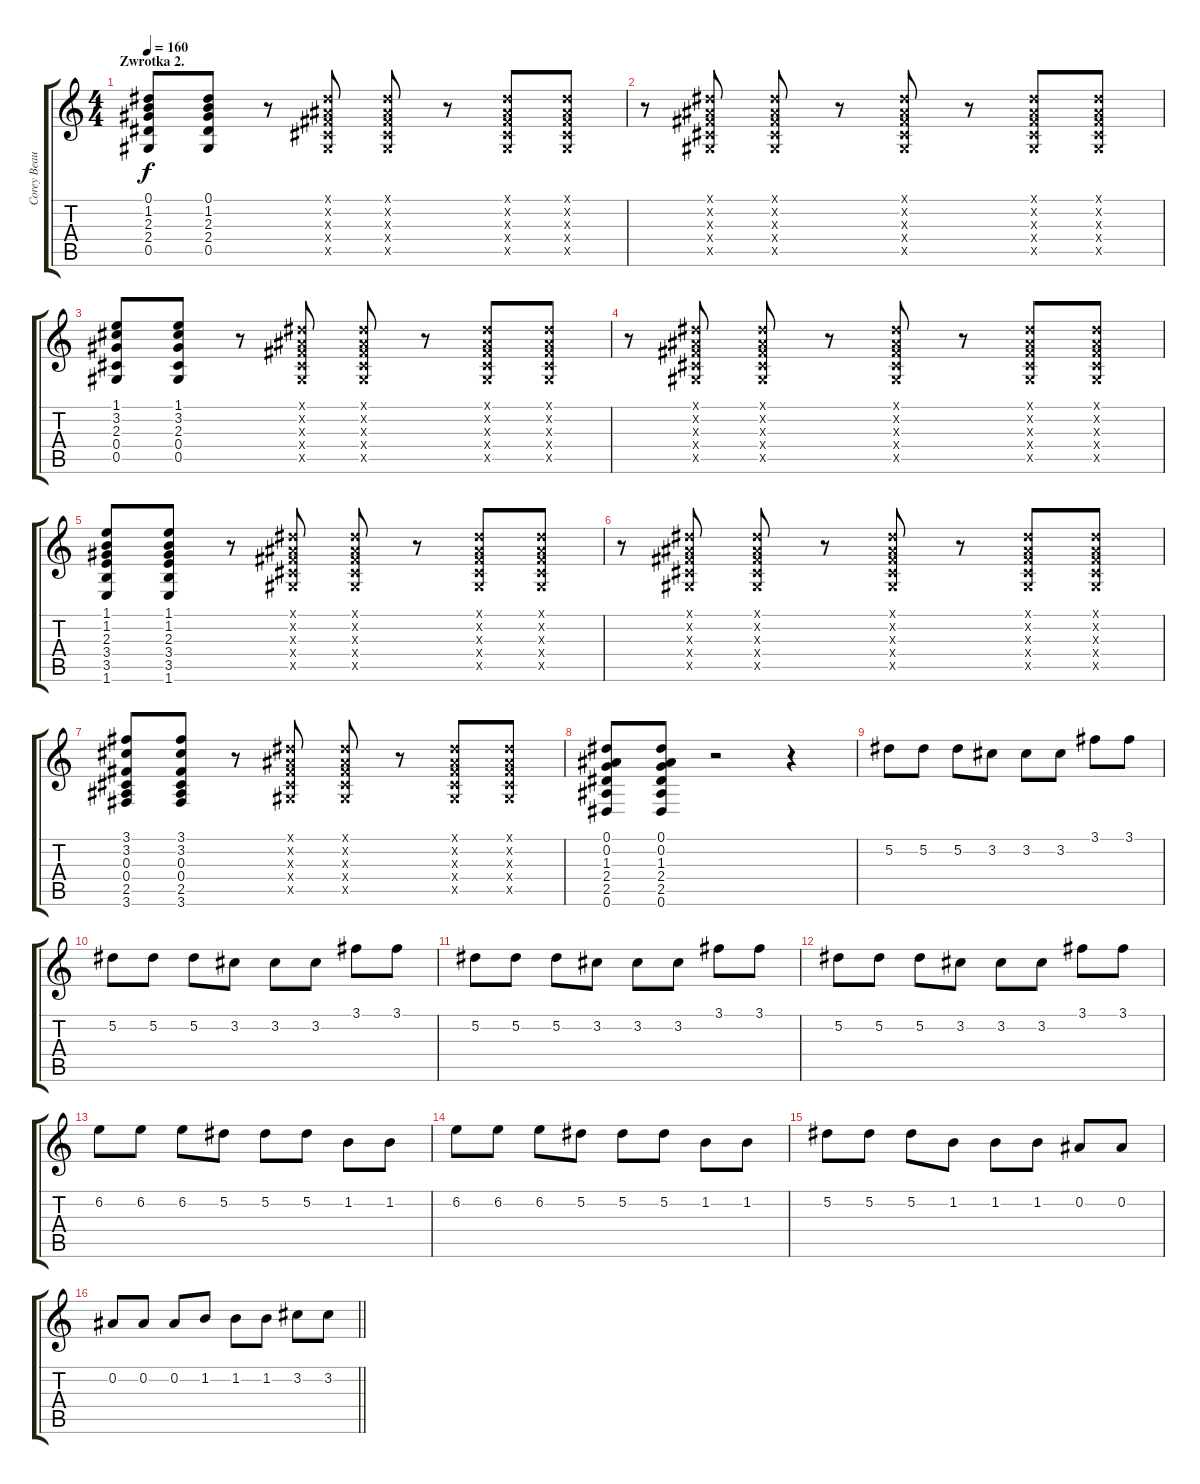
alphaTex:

\track ("Corey Beaulieu" "Corey Beau") {instrument acousticguitarsteel}
\staff {score tabs}
\tuning (Eb4 Bb3 Gb3 Db3 Ab2 Eb2) {hide}
\ts (4 4)
\section ("" "Zwrotka 2.")
\tempo 160
\clef g2
\ks c
(0.1 1.2 2.3 2.4 0.5).8{dy f} (0.1 1.2 2.3 2.4 0.5).8 r.8 (0.1{x} 0.2{x} 0.3{x} 0.4{x} 0.5{x}).8 (0.1{x} 0.2{x} 0.3{x} 0.4{x} 0.5{x}).8 r.8 (0.1{x} 0.2{x} 0.3{x} 0.4{x} 0.5{x}).8 (0.1{x} 0.2{x} 0.3{x} 0.4{x} 0.5{x}).8 |
r.8 (0.1{x} 0.2{x} 0.3{x} 0.4{x} 0.5{x}).8 (0.1{x} 0.2{x} 0.3{x} 0.4{x} 0.5{x}).8 r.8 (0.1{x} 0.2{x} 0.3{x} 0.4{x} 0.5{x}).8 r.8 (0.1{x} 0.2{x} 0.3{x} 0.4{x} 0.5{x}).8 (0.1{x} 0.2{x} 0.3{x} 0.4{x} 0.5{x}).8 |
(1.1 3.2 2.3 0.4 0.5).8 (1.1 3.2 2.3 0.4 0.5).8 r.8 (0.1{x} 0.2{x} 0.3{x} 0.4{x} 0.5{x}).8 (0.1{x} 0.2{x} 0.3{x} 0.4{x} 0.5{x}).8 r.8 (0.1{x} 0.2{x} 0.3{x} 0.4{x} 0.5{x}).8 (0.1{x} 0.2{x} 0.3{x} 0.4{x} 0.5{x}).8 |
r.8 (0.1{x} 0.2{x} 0.3{x} 0.4{x} 0.5{x}).8 (0.1{x} 0.2{x} 0.3{x} 0.4{x} 0.5{x}).8 r.8 (0.1{x} 0.2{x} 0.3{x} 0.4{x} 0.5{x}).8 r.8 (0.1{x} 0.2{x} 0.3{x} 0.4{x} 0.5{x}).8 (0.1{x} 0.2{x} 0.3{x} 0.4{x} 0.5{x}).8 |
(1.1 1.2 2.3 3.4 3.5 1.6).8 (1.1 1.2 2.3 3.4 3.5 1.6).8 r.8 (0.1{x} 0.2{x} 0.3{x} 0.4{x} 0.5{x}).8 (0.1{x} 0.2{x} 0.3{x} 0.4{x} 0.5{x}).8 r.8 (0.1{x} 0.2{x} 0.3{x} 0.4{x} 0.5{x}).8 (0.1{x} 0.2{x} 0.3{x} 0.4{x} 0.5{x}).8 |
r.8 (0.1{x} 0.2{x} 0.3{x} 0.4{x} 0.5{x}).8 (0.1{x} 0.2{x} 0.3{x} 0.4{x} 0.5{x}).8 r.8 (0.1{x} 0.2{x} 0.3{x} 0.4{x} 0.5{x}).8 r.8 (0.1{x} 0.2{x} 0.3{x} 0.4{x} 0.5{x}).8 (0.1{x} 0.2{x} 0.3{x} 0.4{x} 0.5{x}).8 |
(3.1 3.2 0.3 0.4 2.5 3.6).8 (3.1 3.2 0.3 0.4 2.5 3.6).8 r.8 (0.1{x} 0.2{x} 0.3{x} 0.4{x} 0.5{x}).8 (0.1{x} 0.2{x} 0.3{x} 0.4{x} 0.5{x}).8 r.8 (0.1{x} 0.2{x} 0.3{x} 0.4{x} 0.5{x}).8 (0.1{x} 0.2{x} 0.3{x} 0.4{x} 0.5{x}).8 |
(0.1 0.2 1.3 2.4 2.5 0.6).8 (0.1 0.2 1.3 2.4 2.5 0.6).8 r.2 r.4 |
5.2.8 5.2.8 5.2.8 3.2.8 3.2.8 3.2.8 3.1.8 3.1.8 |
5.2.8 5.2.8 5.2.8 3.2.8 3.2.8 3.2.8 3.1.8 3.1.8 |
5.2.8 5.2.8 5.2.8 3.2.8 3.2.8 3.2.8 3.1.8 3.1.8 |
5.2.8 5.2.8 5.2.8 3.2.8 3.2.8 3.2.8 3.1.8 3.1.8 |
6.2.8 6.2.8 6.2.8 5.2.8 5.2.8 5.2.8 1.2.8 1.2.8 |
6.2.8 6.2.8 6.2.8 5.2.8 5.2.8 5.2.8 1.2.8 1.2.8 |
5.2.8 5.2.8 5.2.8 1.2.8 1.2.8 1.2.8 0.2.8 0.2.8 |
\barLineRight lightlight
0.2.8 0.2.8 0.2.8 1.2.8 1.2.8 1.2.8 3.2.8 3.2.8
